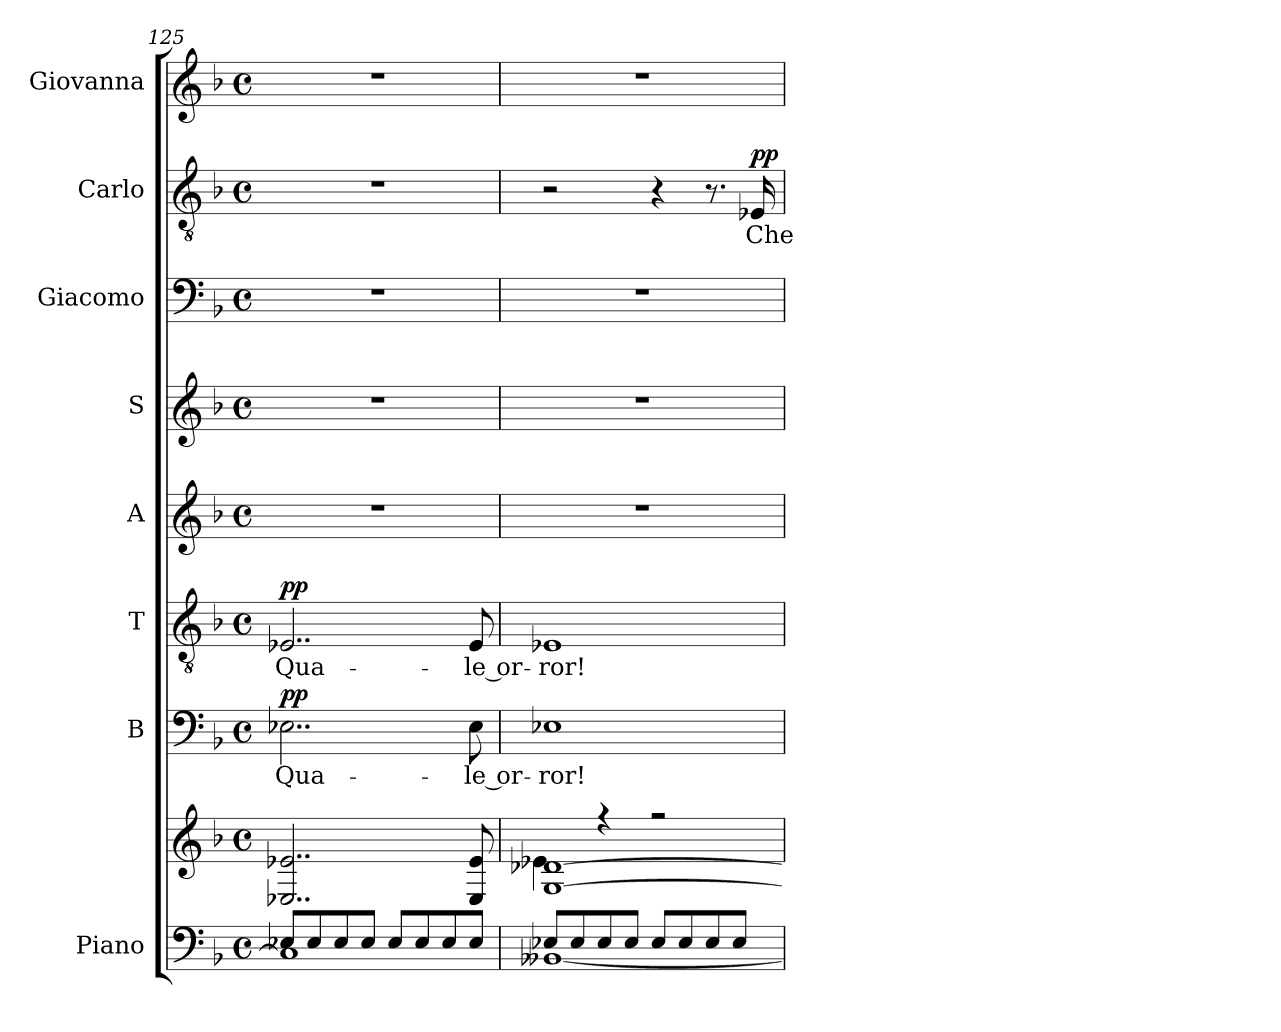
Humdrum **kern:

**kern	**kern	**kern	**text	**dynam	**kern	**text	**dynam	**kern	**kern	**kern	**kern	**text	**dynam	**kern
*part8	*part8	*part7	*part7	*part7	*part6	*part6	*part6	*part5	*part4	*part3	*part2	*part2	*part2	*part1
*staff9	*staff8	*staff7	*staff7	*staff7	*staff6	*staff6	*staff6	*staff5	*staff4	*staff3	*staff2	*staff2	*staff2	*staff1
*I"Piano	*	*I"B	*	*	*I"T	*	*	*I"A	*I"S	*I"Giacomo	*I"Carlo	*	*	*I"Giovanna
*I'Pno	*	*I'B	*	*	*I'T	*	*	*I'A	*I'S	*	*	*	*	*
*clefF4	*clefG2	*clefF4	*	*	*clefGv2	*	*	*clefG2	*clefG2	*clefF4	*clefGv2	*	*	*clefG2
*k[b-]	*k[b-]	*k[b-]	*	*	*k[b-]	*	*	*k[b-]	*k[b-]	*k[b-]	*k[b-]	*	*	*k[b-]
*M4/4	*M4/4	*M4/4	*	*	*M4/4	*	*	*M4/4	*M4/4	*M4/4	*M4/4	*	*	*M4/4
*met(c)	*met(c)	*met(c)	*	*	*met(c)	*	*	*met(c)	*met(c)	*met(c)	*met(c)	*	*	*met(c)
=125	=125	=125	=125	=125	=125	=125	=125	=125	=125	=125	=125	=125	=125	=125
*^	*	*	*	*	*	*	*	*	*	*	*	*	*	*
!	!	!	!	!LO:LY:b	!LO:DY:a	!	!LO:LY:b	!LO:DY:a	!	!	!	!	!	!	!
8E-X/L	1C-]	2..E-X/ 2..e-X/	2..E-X\	Qua-	pp	2..E-X/	Qua-	pp	1r	1r	1r	1r	.	.	1r
8E-/	.	.	.	.	.	.	.	.	.	.	.	.	.	.	.
8E-/	.	.	.	.	.	.	.	.	.	.	.	.	.	.	.
8E-/J	.	.	.	.	.	.	.	.	.	.	.	.	.	.	.
8E-/L	.	.	.	.	.	.	.	.	.	.	.	.	.	.	.
8E-/	.	.	.	.	.	.	.	.	.	.	.	.	.	.	.
8E-/	.	.	.	.	.	.	.	.	.	.	.	.	.	.	.
!	!	!	!	!LO:LY:b	!	!	!LO:LY:b	!	!	!	!	!	!	!	!
8E-/J	.	8E-/ 8e-/	8E-\	-le or-	.	8E-/	-le or-	.	.	.	.	.	.	.	.
=126	=126	=126	=126	=126	=126	=126	=126	=126	=126	=126	=126	=126	=126	=126	=126
*	*	*^	*	*	*	*	*	*	*	*	*	*	*	*	*
!	!	!	!	!	!LO:LY:b	!	!	!LO:LY:b	!	!	!	!	!	!	!	!
8E-X/L	[1BB--X	[1G [1d-X	4e-X\	1E-X	-ror!	.	1E-X	-ror!	.	1r	1r	1r	2r	.	.	1r
8E-/	.	.	.	.	.	.	.	.	.	.	.	.	.	.	.	.
8E-/	.	.	4rff	.	.	.	.	.	.	.	.	.	.	.	.	.
8E-/J	.	.	.	.	.	.	.	.	.	.	.	.	.	.	.	.
8E-/L	.	.	2rff	.	.	.	.	.	.	.	.	.	4r	.	.	.
8E-/	.	.	.	.	.	.	.	.	.	.	.	.	.	.	.	.
8E-/	.	.	.	.	.	.	.	.	.	.	.	.	8.r	.	.	.
8E-/J	.	.	.	.	.	.	.	.	.	.	.	.	.	.	.	.
!	!	!	!	!	!	!	!	!	!	!	!	!	!	!LO:LY:b	!LO:DY:a	!
.	.	.	.	.	.	.	.	.	.	.	.	.	16E-X/	Che	pp	.
*v	*v	*	*	*	*	*	*	*	*	*	*	*	*	*	*	*
*	*v	*v	*	*	*	*	*	*	*	*	*	*	*	*	*
=	=	=	=	=	=	=	=	=	=	=	=	=	=	=
*-	*-	*-	*-	*-	*-	*-	*-	*-	*-	*-	*-	*-	*-	*-
